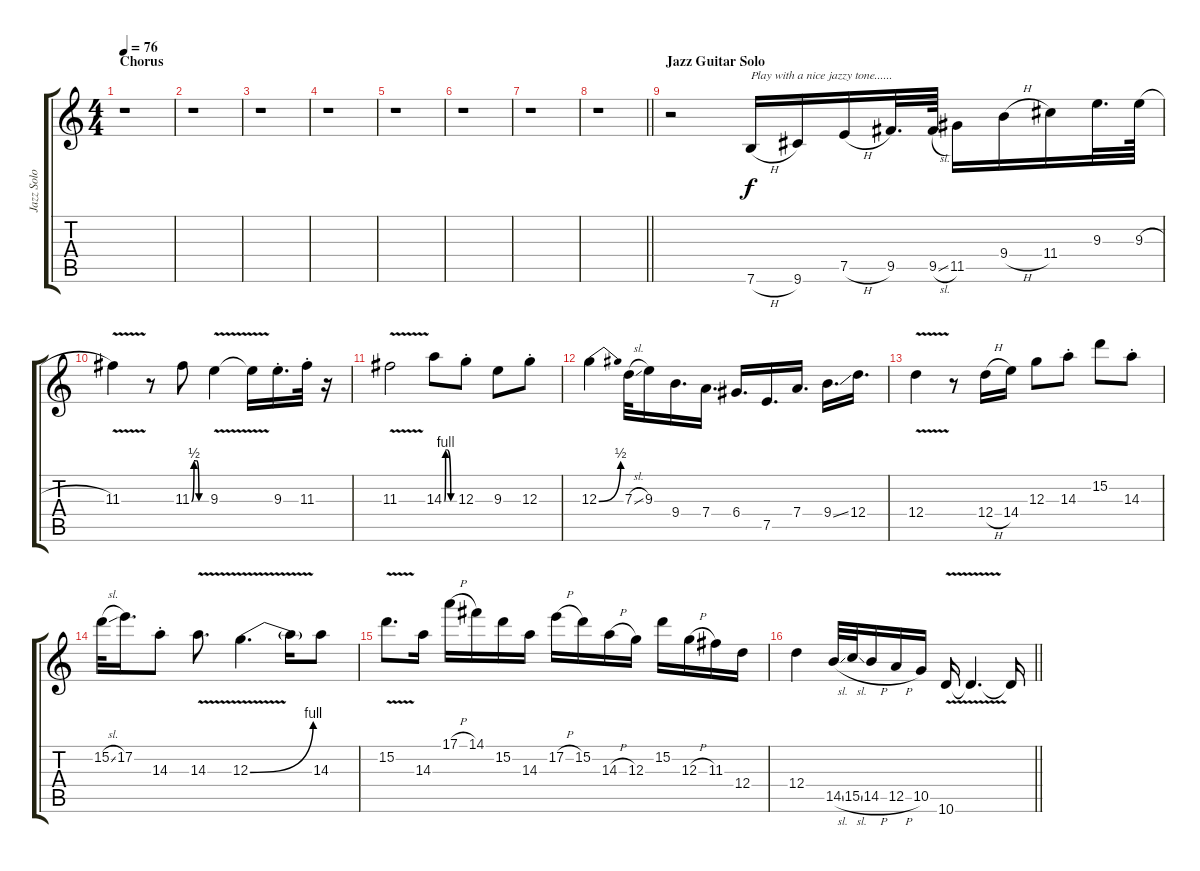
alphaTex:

\track ("Jazz Solo Guitar" "Jazz Solo ") {instrument electricguitarjazz}
\staff {score tabs}
\tuning (E4 B3 G3 D3 A2 E2) {hide}
\ts (4 4)
\section ("" "Chorus")
\tempo 76
\clef g2
\ks c
r.1{dy f} |
r.1 |
r.1 |
r.1 |
r.1 |
r.1 |
r.1 |
\barLineRight lightlight
r.1 |
\section ("" "Jazz Guitar Solo")
r.2 7.6{h}.16{txt "Play with a nice jazzy tone......"} 9.6.16 7.5{h}.16 9.5.32{d} 9.5{sl}.64 11.5.16 9.4{h}.16 11.4.16 9.3.32{d} 9.3{h}.64 |
11.3{v}.4 r.8 11.3{be (custom 0 0 10 2 15 2 20 2 30 0 45 0 60 0)}.8 9.3{v}.4 9.3{t}.16 9.3{st}.16{d} 11.3{st}.32 r.16 |
11.3{v}.2 14.3{be (custom 0 0 5 0 10 4 15 4 20 4 40 0 45 0 60 0)}.8 12.3{st}.8 9.3.8 12.3{st}.8 |
12.3{be (bend 0 0 60 2)}.4 7.3{sl}.32 9.3.16 9.4.16{d} 7.4.16{d} 6.4.16{d} 7.5.16{d} 7.4.16{d} 9.4{ss}.16{d} 12.4.16{d} |
12.4{v}.4 r.8 12.4{h}.16 14.4.16 12.3.8 14.3{st}.8 15.2.8 14.3{st}.8 |
15.2{sl}.32 17.2.16{d} 14.3{st}.8 14.3{v}.8{d} 12.3{be (bend 0 0 60 4) v}.4{d} 12.3{t}.16 14.3.8 |
15.2{v}.8{d} 14.3.16 17.1{h}.16 14.1.16 15.2.16 14.3.16 17.2{h}.16 15.2.16 14.3{h}.16 12.3.16 15.2.16 12.3{h}.16 11.3.16 12.4.16 |
\barLineRight lightlight
12.4.4 14.5{sl}.32 15.5{sl}.32 14.5{h}.16 12.5{h}.16 10.5.16 10.6{v}.16 10.6{t}.4{d} 10.6{t}.16
